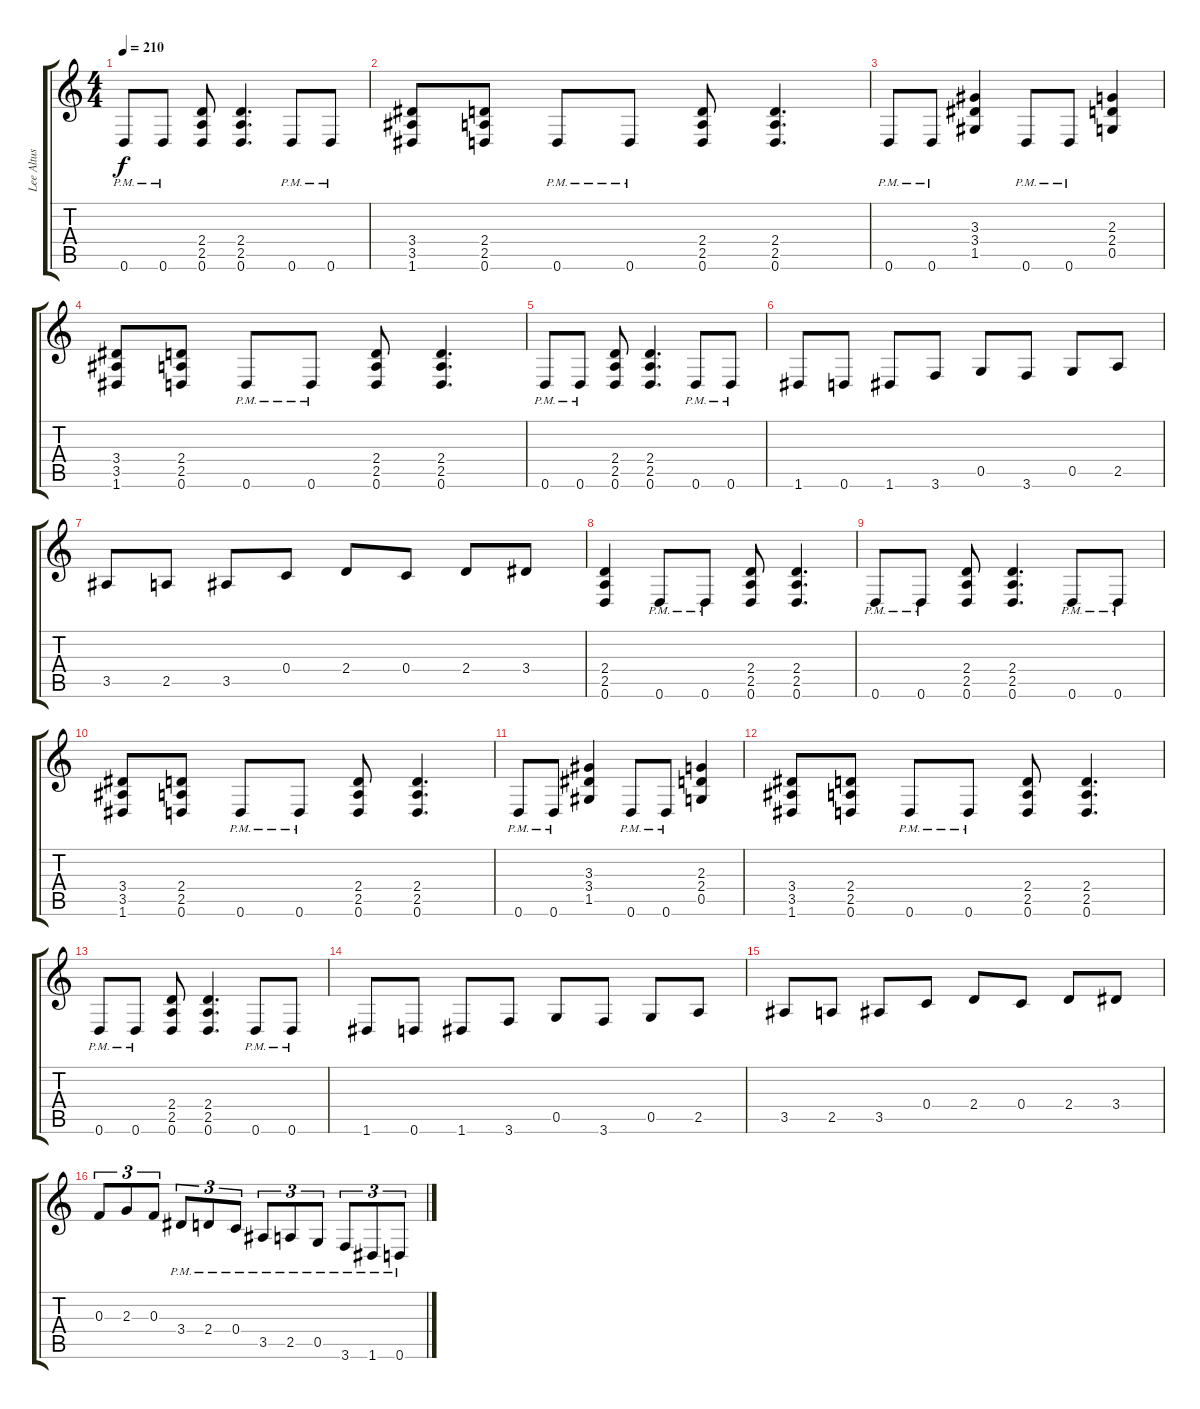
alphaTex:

\track ("Lee Altus" "Lee Altus") {instrument distortionguitar}
\staff {score tabs}
\tuning (D4 A3 F3 C3 G2 D2) {hide}
\ts (4 4)
\tempo 210
\clef g2
\ks c
0.6{pm}.8{dy f} 0.6{pm}.8 (2.4 2.5 0.6).8 (2.4 2.5 0.6).4{d} 0.6{pm}.8 0.6{pm}.8 |
(3.4 3.5 1.6).8 (2.4 2.5 0.6).8 0.6{pm}.8 0.6{pm}.8 (2.4 2.5 0.6).8 (2.4 2.5 0.6).4{d} |
0.6{pm}.8 0.6{pm}.8 (3.3 3.4 1.5).4 0.6{pm}.8 0.6{pm}.8 (2.3 2.4 0.5).4 |
(3.4 3.5 1.6).8 (2.4 2.5 0.6).8 0.6{pm}.8 0.6{pm}.8 (2.4 2.5 0.6).8 (2.4 2.5 0.6).4{d} |
0.6{pm}.8 0.6{pm}.8 (2.4 2.5 0.6).8 (2.4 2.5 0.6).4{d} 0.6{pm}.8 0.6{pm}.8 |
1.6.8 0.6.8 1.6.8 3.6.8 0.5.8 3.6.8 0.5.8 2.5.8 |
3.5.8 2.5.8 3.5.8 0.4.8 2.4.8 0.4.8 2.4.8 3.4.8 |
(2.4 2.5 0.6).4 0.6{pm}.8 0.6{pm}.8 (2.4 2.5 0.6).8 (2.4 2.5 0.6).4{d} |
0.6{pm}.8 0.6{pm}.8 (2.4 2.5 0.6).8 (2.4 2.5 0.6).4{d} 0.6{pm}.8 0.6{pm}.8 |
(3.4 3.5 1.6).8 (2.4 2.5 0.6).8 0.6{pm}.8 0.6{pm}.8 (2.4 2.5 0.6).8 (2.4 2.5 0.6).4{d} |
0.6{pm}.8 0.6{pm}.8 (3.3 3.4 1.5).4 0.6{pm}.8 0.6{pm}.8 (2.3 2.4 0.5).4 |
(3.4 3.5 1.6).8 (2.4 2.5 0.6).8 0.6{pm}.8 0.6{pm}.8 (2.4 2.5 0.6).8 (2.4 2.5 0.6).4{d} |
0.6{pm}.8 0.6{pm}.8 (2.4 2.5 0.6).8 (2.4 2.5 0.6).4{d} 0.6{pm}.8 0.6{pm}.8 |
1.6.8 0.6.8 1.6.8 3.6.8 0.5.8 3.6.8 0.5.8 2.5.8 |
3.5.8 2.5.8 3.5.8 0.4.8 2.4.8 0.4.8 2.4.8 3.4.8 |
0.3.8{tu (3 2)} 2.3.8{tu (3 2)} 0.3.8{tu (3 2)} 3.4{pm}.8{tu (3 2)} 2.4{pm}.8{tu (3 2)} 0.4{pm}.8{tu (3 2)} 3.5{pm}.8{tu (3 2)} 2.5{pm}.8{tu (3 2)} 0.5{pm}.8{tu (3 2)} 3.6{pm}.8{tu (3 2)} 1.6{pm}.8{tu (3 2)} 0.6{pm}.8{tu (3 2)}
